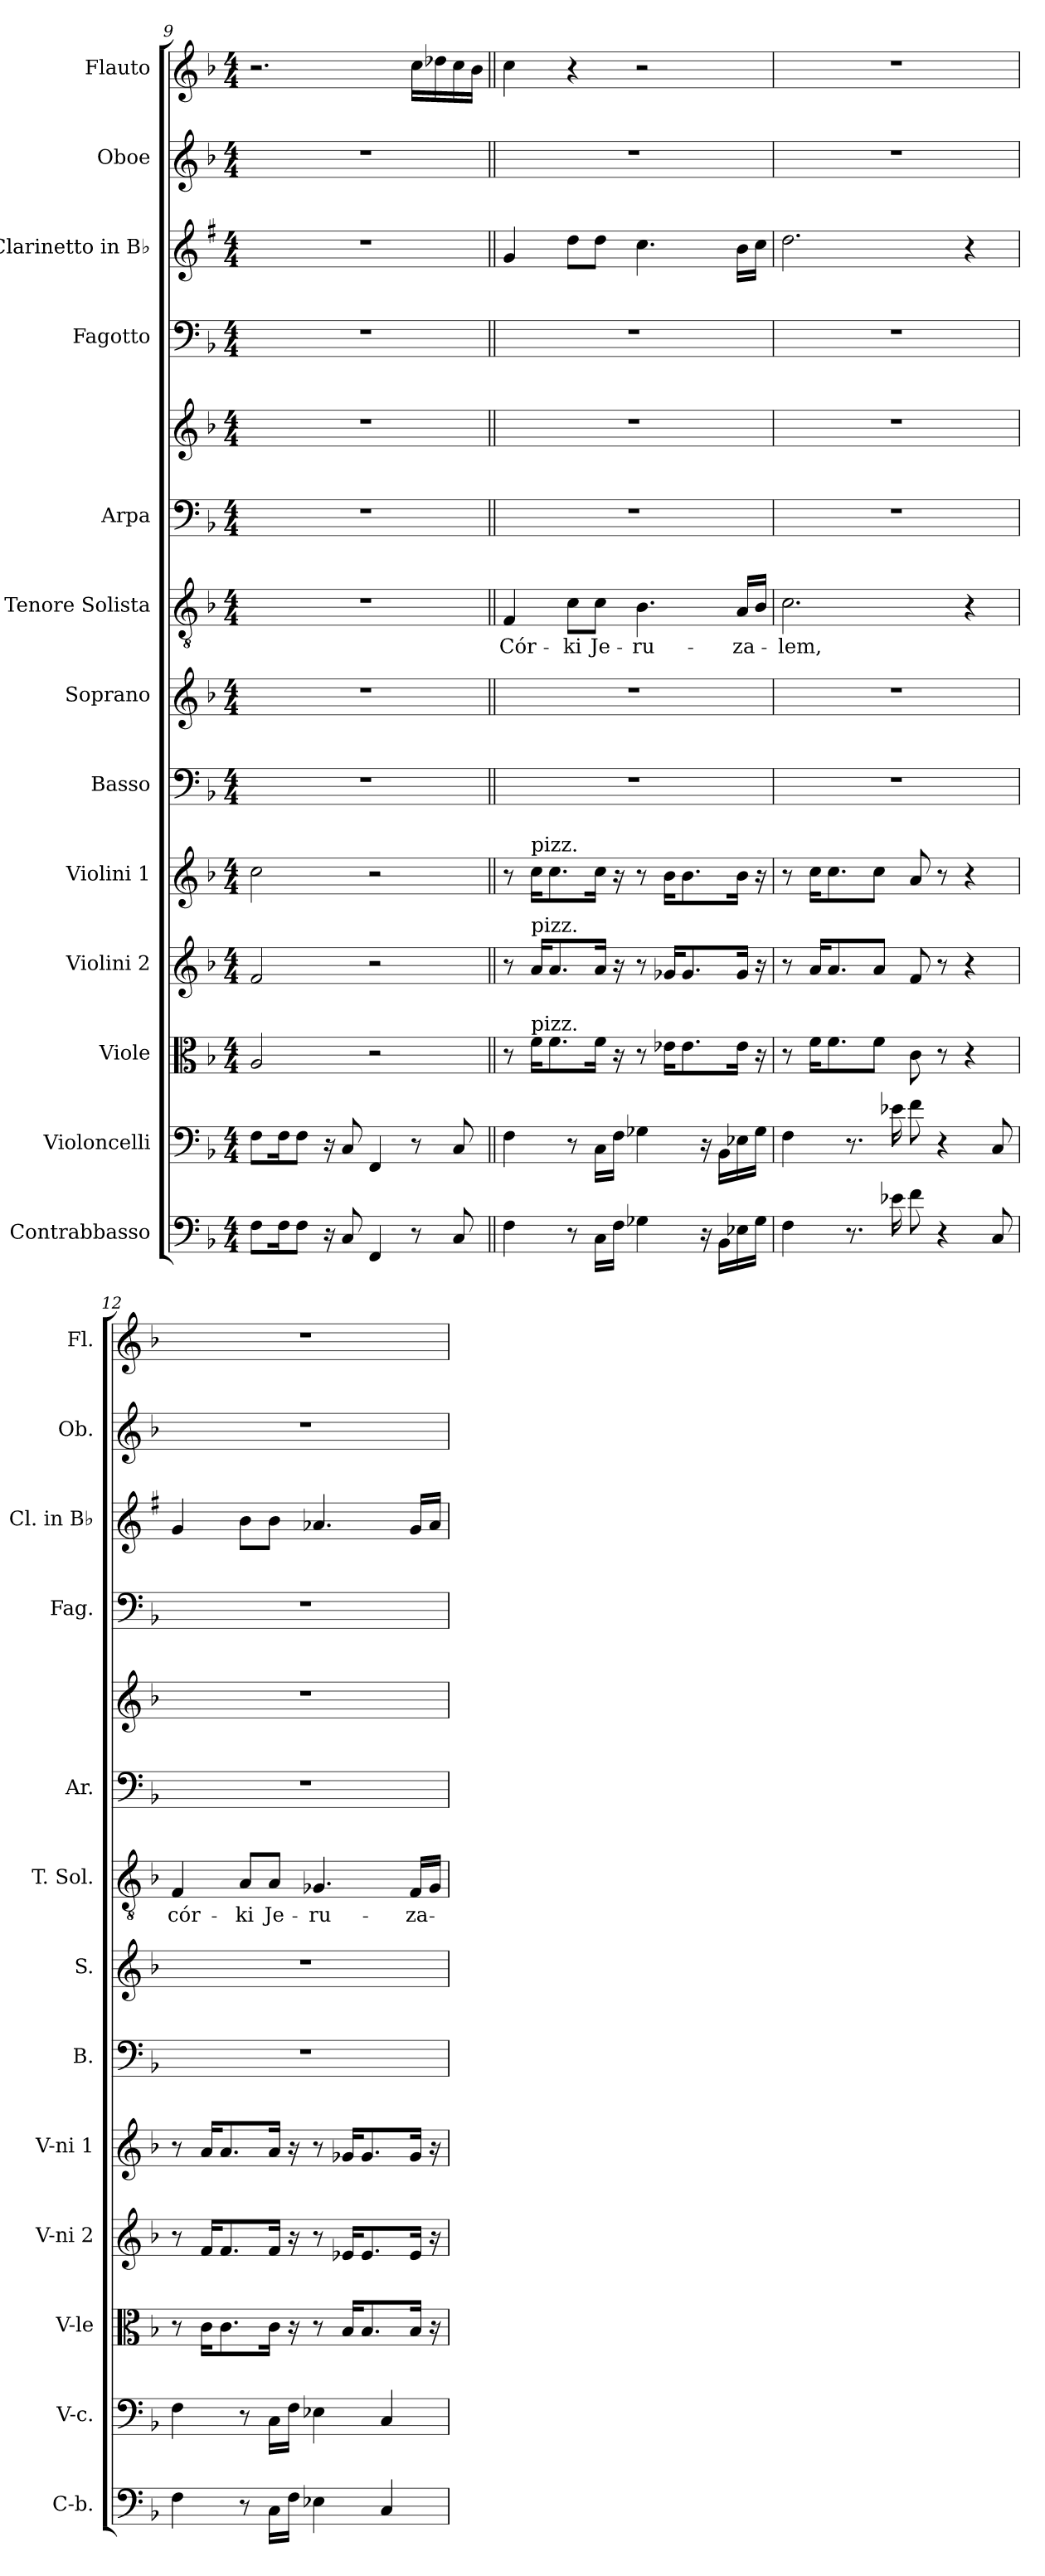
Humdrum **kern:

**kern	**kern	**kern	**kern	**kern	**kern	**kern	**kern	**text	**kern	**kern	**kern	**kern	**kern	**kern
*part13	*part12	*part11	*part10	*part9	*part8	*part7	*part6	*part6	*part5	*part5	*part4	*part3	*part2	*part1
*staff14	*staff13	*staff12	*staff11	*staff10	*staff9	*staff8	*staff7	*staff7	*staff6	*staff5	*staff4	*staff3	*staff2	*staff1
*I"Contrabbasso	*I"Violoncelli	*I"Viole	*I"Violini 2	*I"Violini 1	*I"Basso	*I"Soprano	*I"Tenore Solista	*	*I"Arpa	*	*I"Fagotto	*I"Clarinetto in B♭	*I"Oboe	*I"Flauto
*I'C-b.	*I'V-c.	*I'V-le	*I'V-ni 2	*I'V-ni 1	*I'B.	*I'S.	*I'T. Sol.	*	*I'Ar.	*	*I'Fag.	*I'Cl. in B♭	*I'Ob.	*I'Fl.
*clefF4	*clefF4	*clefC3	*clefG2	*clefG2	*clefF4	*clefG2	*clefGv2	*	*clefF4	*clefG2	*clefF4	*clefG2	*clefG2	*clefG2
*	*	*	*	*	*	*	*	*	*	*	*	*ITrd1c2	*	*
*k[b-]	*k[b-]	*k[b-]	*k[b-]	*k[b-]	*k[b-]	*k[b-]	*k[b-]	*	*k[b-]	*k[b-]	*k[b-]	*k[b-]	*k[b-]	*k[b-]
*M4/4	*M4/4	*M4/4	*M4/4	*M4/4	*M4/4	*M4/4	*M4/4	*	*M4/4	*M4/4	*M4/4	*M4/4	*M4/4	*M4/4
=9	=9	=9	=9	=9	=9	=9	=9	=9	=9	=9	=9	=9	=9	=9
8FL	8FL	2A	2f	2cc	1r	1r	1r	.	1r	1r	1r	1r	1r	2.r
16FK	16FK	.	.	.	.	.	.	.	.	.	.	.	.	.
8FJ	8FJ	.	.	.	.	.	.	.	.	.	.	.	.	.
16r	16r	.	.	.	.	.	.	.	.	.	.	.	.	.
8C	8C	.	.	.	.	.	.	.	.	.	.	.	.	.
4FF	4FF	2r	2r	2r	.	.	.	.	.	.	.	.	.	.
8r	8r	.	.	.	.	.	.	.	.	.	.	.	.	16ccLL
.	.	.	.	.	.	.	.	.	.	.	.	.	.	16dd-X
8C	8C	.	.	.	.	.	.	.	.	.	.	.	.	16cc
.	.	.	.	.	.	.	.	.	.	.	.	.	.	16b-JJ
=10||	=10||	=10||	=10||	=10||	=10||	=10||	=10||	=10||	=10||	=10||	=10||	=10||	=10||	=10||
4F	4F	8r	8r	8r	1r	1r	4F	Cór-	1r	1r	1r	4f	1r	4cc
!	!	!	!	!LO:TX:a:t=pizz.	!	!	!	!	!	!	!	!	!	!
!	!	!	!LO:TX:a:t=pizz.	!	!	!	!	!	!	!	!	!	!	!
!	!	!LO:TX:a:t=pizz.	!	!	!	!	!	!	!	!	!	!	!	!
.	.	16fKL	16aKL	16ccKL	.	.	.	.	.	.	.	.	.	.
.	.	8.f	8.a	8.cc	.	.	.	.	.	.	.	.	.	.
8r	8r	.	.	.	.	.	8cL	-ki	.	.	.	8ccL	.	4r
16CLL	16CLL	16fJk	16aJk	16ccJk	.	.	8cJ	Je-	.	.	.	8ccJ	.	.
16FJJ	16FJJ	16r	16r	16r	.	.	.	.	.	.	.	.	.	.
4G-X	4G-X	8r	8r	8r	.	.	4.B-	-ru-	.	.	.	4.b-	.	2r
.	.	16e-XKL	16g-XKL	16b-KL	.	.	.	.	.	.	.	.	.	.
.	.	8.e-	8.g-	8.b-	.	.	.	.	.	.	.	.	.	.
16r	16r	.	.	.	.	.	.	.	.	.	.	.	.	.
16BB-LL	16BB-LL	.	.	.	.	.	.	.	.	.	.	.	.	.
16E-X	16E-X	16e-Jk	16g-Jk	16b-Jk	.	.	16ALL	-za-	.	.	.	16aLL	.	.
16G-JJ	16G-JJ	16r	16r	16r	.	.	16B-JJ	.	.	.	.	16b-JJ	.	.
=11	=11	=11	=11	=11	=11	=11	=11	=11	=11	=11	=11	=11	=11	=11
4F	4F	8r	8r	8r	1r	1r	2.c	-lem,	1r	1r	1r	2.cc	1r	1r
.	.	16fKL	16aKL	16ccKL	.	.	.	.	.	.	.	.	.	.
.	.	8.f	8.a	8.cc	.	.	.	.	.	.	.	.	.	.
8.r	8.r	.	.	.	.	.	.	.	.	.	.	.	.	.
.	.	8fJ	8aJ	8ccJ	.	.	.	.	.	.	.	.	.	.
16e-X	16e-X	.	.	.	.	.	.	.	.	.	.	.	.	.
8f	8f	8c	8f	8a	.	.	.	.	.	.	.	.	.	.
4r	4r	8r	8r	8r	.	.	.	.	.	.	.	.	.	.
.	.	4r	4r	4r	.	.	4r	.	.	.	.	4r	.	.
8C	8C	.	.	.	.	.	.	.	.	.	.	.	.	.
=12	=12	=12	=12	=12	=12	=12	=12	=12	=12	=12	=12	=12	=12	=12
4F	4F	8r	8r	8r	1r	1r	4F	cór-	1r	1r	1r	4f	1r	1r
.	.	16cKL	16fKL	16aKL	.	.	.	.	.	.	.	.	.	.
.	.	8.c	8.f	8.a	.	.	.	.	.	.	.	.	.	.
8r	8r	.	.	.	.	.	8AL	-ki	.	.	.	8aL	.	.
16CLL	16CLL	16cJk	16fJk	16aJk	.	.	8AJ	Je-	.	.	.	8aJ	.	.
16FJJ	16FJJ	16r	16r	16r	.	.	.	.	.	.	.	.	.	.
4E-X	4E-X	8r	8r	8r	.	.	4.G-X	-ru-	.	.	.	4.g-X	.	.
.	.	16B-KL	16e-XKL	16g-XKL	.	.	.	.	.	.	.	.	.	.
.	.	8.B-	8.e-	8.g-	.	.	.	.	.	.	.	.	.	.
4C	4C	.	.	.	.	.	.	.	.	.	.	.	.	.
.	.	16B-Jk	16e-Jk	16g-Jk	.	.	16FLL	-za-	.	.	.	16fLL	.	.
.	.	16r	16r	16r	.	.	16G-JJ	.	.	.	.	16g-JJ	.	.
=	=	=	=	=	=	=	=	=	=	=	=	=	=	=
*-	*-	*-	*-	*-	*-	*-	*-	*-	*-	*-	*-	*-	*-	*-
